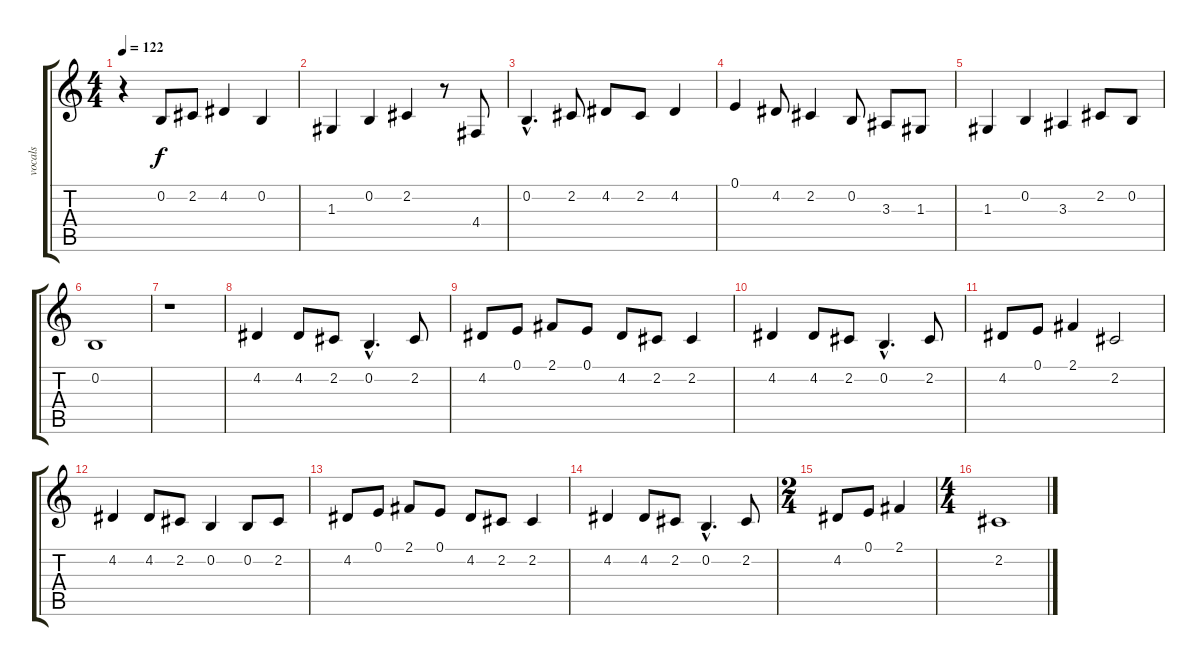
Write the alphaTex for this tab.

\track ("vocals" "vocals") {instrument oboe}
\staff {score tabs}
\tuning (E4 B3 G3 D3 A2 E2) {hide}
\ts (4 4)
\tempo 122
\clef g2
\ks c
r.4{dy f} 0.2.8 2.2.8 4.2.4 0.2.4 |
1.3.4 0.2.4 2.2.4 r.8 4.4.8 |
0.2{hac}.4{d} 2.2.8 4.2.8 2.2.8 4.2.4 |
0.1.4 4.2.8 2.2.4 0.2.8 3.3.8 1.3.8 |
1.3.4 0.2.4 3.3.4 2.2.8 0.2.8 |
0.2.1 |
r.1 |
4.2.4 4.2.8 2.2.8 0.2{hac}.4{d} 2.2.8 |
4.2.8 0.1.8 2.1.8 0.1.8 4.2.8 2.2.8 2.2.4 |
4.2.4 4.2.8 2.2.8 0.2{hac}.4{d} 2.2.8 |
4.2.8 0.1.8 2.1.4 2.2.2 |
4.2.4 4.2.8 2.2.8 0.2.4 0.2.8 2.2.8 |
4.2.8 0.1.8 2.1.8 0.1.8 4.2.8 2.2.8 2.2.4 |
4.2.4 4.2.8 2.2.8 0.2{hac}.4{d} 2.2.8 |
\ts (2 4)
4.2.8 0.1.8 2.1.4 |
\ts (4 4)
2.2.1
